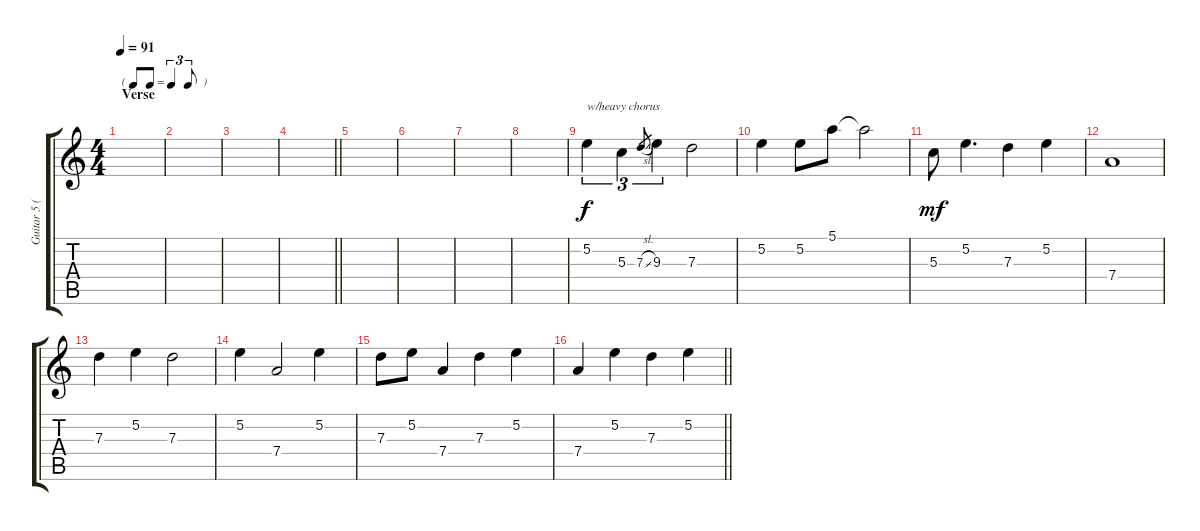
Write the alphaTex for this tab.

\track ("Guitar 5 (Dist)" "Guitar 5 (") {instrument distortionguitar}
\staff {score tabs}
\tuning (E4 B3 G3 D3 A2 E2) {hide}
\ts (4 4)
\tf triplet8th
\section ("" "Verse")
\tempo 91
\clef g2
\ks c
|
|
|
\barLineRight lightlight
|
|
|
|
|
5.2.4{tu (3 2) txt "w/heavy chorus"} 5.3.4{tu (3 2)} 7.3{sl}.8{gr} 9.3.4{tu (3 2)} 7.3.2 |
5.2.4 5.2.8 5.1.8 5.1{t}.2{dy f} |
5.3.8{dy mf} 5.2.4{d} 7.3.4 5.2.4 |
7.4.1 |
7.3.4 5.2.4 7.3.2 |
5.2.4 7.4.2 5.2.4 |
7.3.8 5.2.8 7.4.4 7.3.4 5.2.4 |
\barLineRight lightlight
7.4.4 5.2.4 7.3.4 5.2.4
